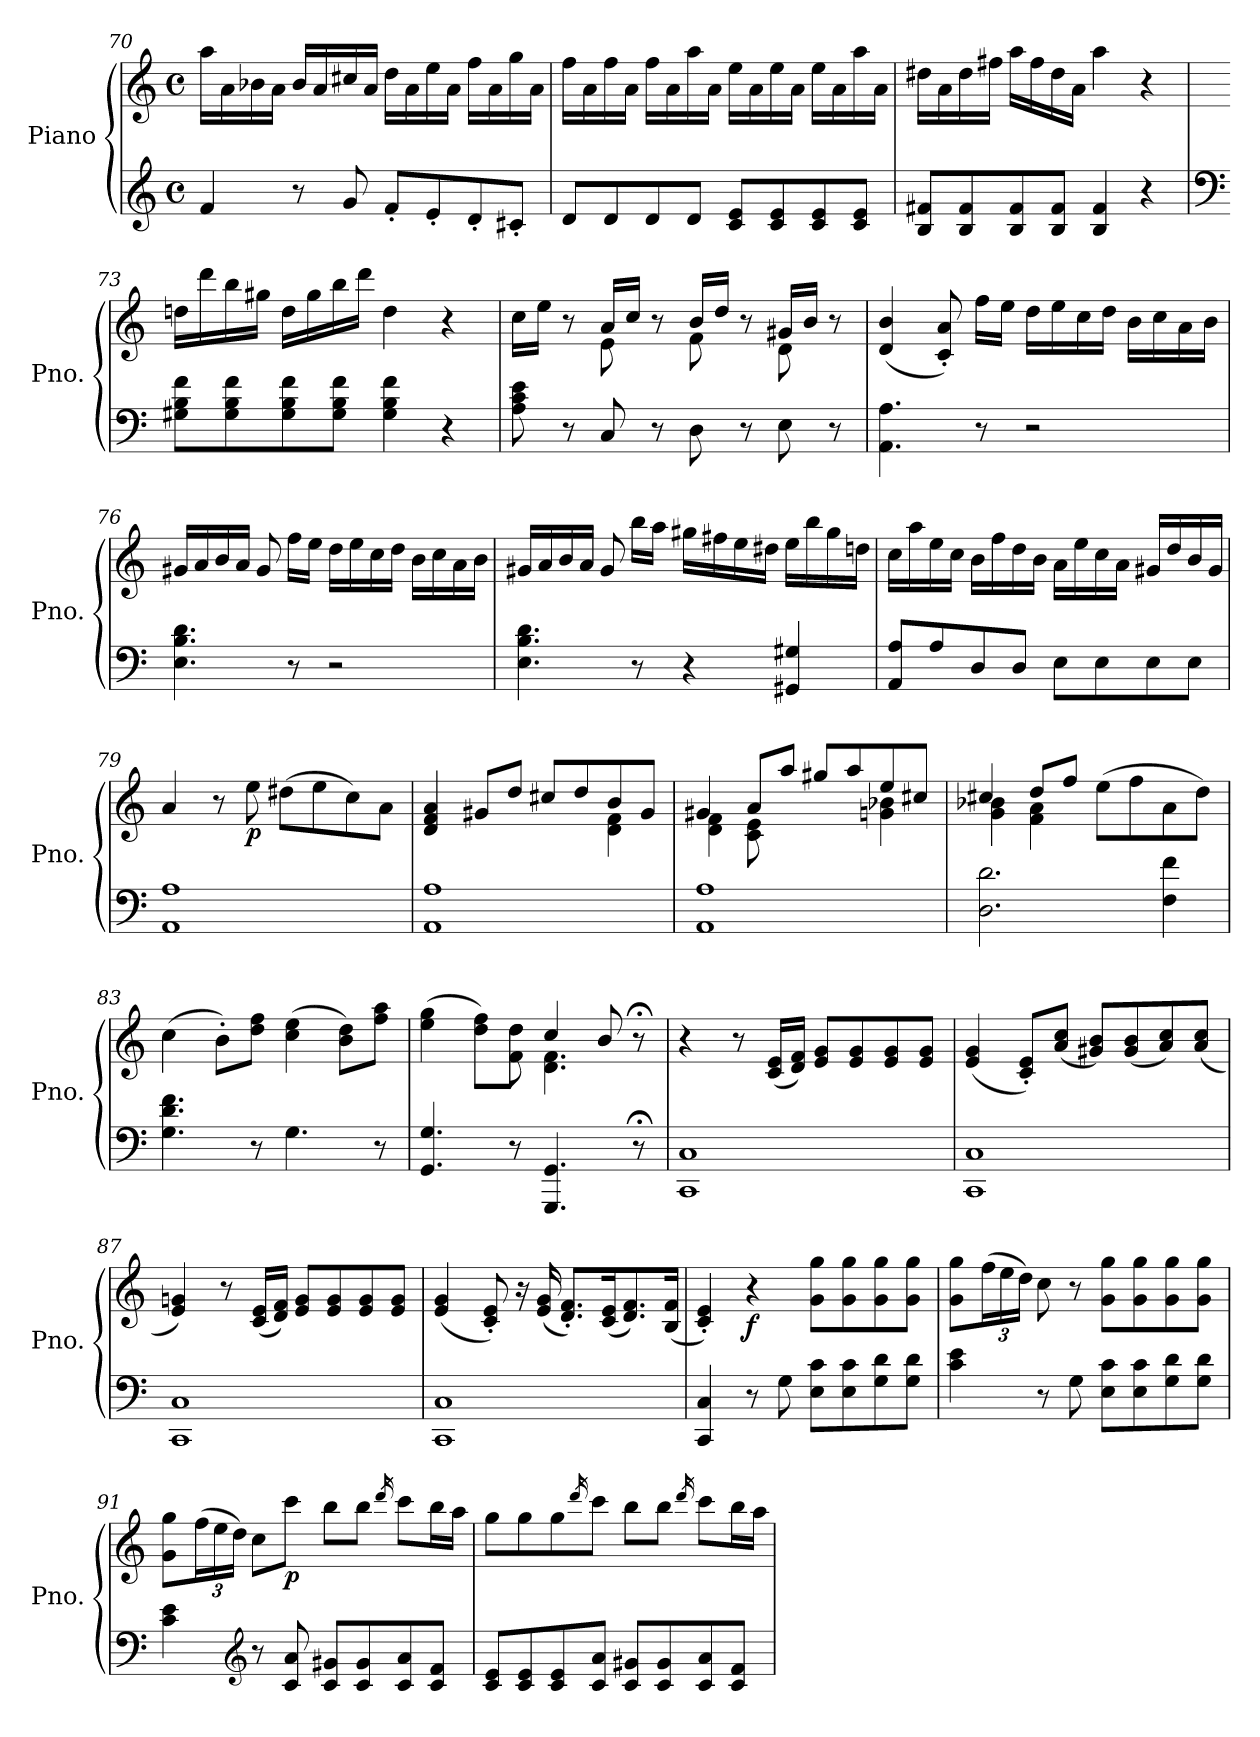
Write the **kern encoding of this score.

**kern	**kern	**dynam
*part1	*part1	*part1
*staff2	*staff1	*staff1/2
*I"Piano	*	*
*I'Pno.	*	*
!!LO:LB:g=z
*clefG2	*clefG2	*
*k[]	*k[]	*
*M4/4	*M4/4	*
*met(c)	*met(c)	*
=70	=70	=70
4f/	16aa\LL	.
.	16a\	.
.	16b-X\	.
.	16a\JJ	.
8r	16b-/LL	.
.	16a/	.
8g/	16cc#X/	.
.	16a/JJ	.
8f'/L	16dd\LL	.
.	16a\	.
8e'/	16ee\	.
.	16a\JJ	.
8d'/	16ff\LL	.
.	16a\	.
8c#X'/J	16gg\	.
.	16a\JJ	.
!!LO:LB:g=z
=71	=71	=71
8d/L	16ff\LL	.
.	16a\	.
8d/	16ff\	.
.	16a\JJ	.
8d/	16ff\LL	.
.	16a\	.
8d/J	16aa\	.
.	16a\JJ	.
8c/ 8e/L	16ee\LL	.
.	16a\	.
8c/ 8e/	16ee\	.
.	16a\JJ	.
8c/ 8e/	16ee\LL	.
.	16a\	.
8c/ 8e/J	16aa\	.
.	16a\JJ	.
=72	=72	=72
8B/ 8f#X/L	16dd#X\LL	.
.	16a\	.
8B/ 8f#/	16dd#\	.
.	16ff#X\JJ	.
8B/ 8f#/	16aa\LL	.
.	16ff#\	.
8B/ 8f#/J	16dd#\	.
.	16a\JJ	.
4B/ 4f#/	4aa\	.
4r	4r	.
=73	=73	=73
*clefF4	*	*
8G#X\ 8B\ 8f\L	16ddn\LL	.
.	16ddd\	.
8G#\ 8B\ 8f\	16bb\	.
.	16gg#X\JJ	.
8G#\ 8B\ 8f\	16dd\LL	.
.	16gg#\	.
8G#\ 8B\ 8f\J	16bb\	.
.	16ddd\JJ	.
4G#\ 4B\ 4f\	4dd\	.
4r	4r	.
!!LO:LB:g=z
=74	=74	=74
*	*^	*
8A\ 8c\ 8e\	16cc\LL	4ryy	.
.	16ee\JJ	.	.
8r	8r	.	.
8C/	16a/LL	8e\	.
.	16cc/JJ	.	.
8r	8r	8ryy	.
8D\	16b/LL	8f\	.
.	16dd/JJ	.	.
8r	8r	8ryy	.
8E\	16g#X/LL	8d\	.
.	16b/JJ	.	.
8r	8r	8ryy	.
*	*v	*v	*
!!LO:LB:g=z
=75	=75	=75
4.AA\ 4.A\	(4d/ 4b/	.
.	8c/' 8a/')	.
8r	16ff\LL	.
.	16ee\JJ	.
2r	16dd\LL	.
.	16ee\	.
.	16cc\	.
.	16dd\JJ	.
.	16b\LL	.
.	16cc\	.
.	16a\	.
.	16b\JJ	.
=76	=76	=76
4.E\ 4.B\ 4.d\	16g#X/LL	.
.	16a/	.
.	16b/	.
.	16a/JJ	.
.	8g#/	.
8r	16ff\LL	.
.	16ee\JJ	.
2r	16dd\LL	.
.	16ee\	.
.	16cc\	.
.	16dd\JJ	.
.	16b\LL	.
.	16cc\	.
.	16a\	.
.	16b\JJ	.
=77	=77	=77
4.E\ 4.B\ 4.d\	16g#X/LL	.
.	16a/	.
.	16b/	.
.	16a/JJ	.
.	8g#/	.
8r	16bb\LL	.
.	16aa\JJ	.
4r	16gg#X\LL	.
.	16ff#X\	.
.	16ee\	.
.	16dd#X\JJ	.
4GG#X/ 4G#X/	16ee\LL	.
.	16bb\	.
.	16gg#\	.
.	16ddn\JJ	.
!!LO:PB:g=z
=78	=78	=78
8AA/ 8A/L	16cc\LL	.
.	16aa\	.
8A/	16ee\	.
.	16cc\JJ	.
8D/	16b\LL	.
.	16ff\	.
8D/J	16dd\	.
.	16b\JJ	.
8E\L	16a\LL	.
.	16ee\	.
8E\	16cc\	.
.	16a\JJ	.
8E\	16g#X/LL	.
.	16dd/	.
8E\J	16b/	.
.	16g#/JJ	.
=79	=79	=79
1AA 1A	4a/	.
.	8r	.
!	!	!LO:DY:b
.	8ee\	p
.	(8dd#X\L	.
.	8ee\	.
.	8cc\)	.
.	8a\J	.
=80	=80	=80
*	*^	*
1AA 1A	4d/ 4f/ 4a/	2ryy	.
.	8g#X/L	.	.
.	8dd/J	.	.
.	8cc#X/L	4ryy	.
.	8dd/	.	.
.	8b/	4d\ 4f\	.
.	8g#/J	.	.
=81	=81	=81	=81
1AA 1A	4g#X/	4d\ 4f\	.
.	8a/L	8c\ 8e\	.
.	8aa/J	8ryy	.
.	8gg#X/L	4ryy	.
.	8aa/	.	.
.	8ee/	4gn\ 4b-X\	.
.	8cc#X/J	.	.
!!LO:LB:g=z	!!
=82	=82	=82	=82
2.D\ 2.d\	4cc#X/	4g\ 4b-X\	.
.	8dd/L	4f\ 4a\	.
.	8ff/J	.	.
.	(8ee\L	2ryy	.
.	8ff\	.	.
4F\ 4f\	8a\	.	.
.	8dd\J)	.	.
*	*v	*v	*
=83	=83	=83
4.G\ 4.d\ 4.f\	(4cc\	.
.	8b'\L)	.
8r	8dd\ 8ff\J	.
4.G\	(4cc\ 4ee\	.
.	8b\ 8dd\L)	.
8r	8ff\ 8aa\J	.
=84	=84	=84
*	*^	*
4.GG/ 4.G/	(4ee\ 4gg\	4ryy	.
.	8dd\ 8ff\L)	8ryy	.
8r	8dd\J	8f\ 8dd\	.
4.GGG/ 4.GG/	4cc/	4.d\ 4.f\	.
.	8b/	.	.
8r;<	8r;<	8ryy	.
*	*v	*v	*
=85	=85	=85
1CC 1C	4r	.
.	8r	.
.	(16c/ 16e/LL	.
.	16d/ 16f/JJ)	.
.	8e/ 8g/L	.
.	8e/ 8g/	.
.	8e/ 8g/	.
.	8e/ 8g/J	.
=86	=86	=86
1CC 1C	(4e/ 4g/	.
.	8c/' 8e/'L)	.
.	(8a/ 8cc/J	.
.	8g#X/ 8b/L)	.
.	(8g#/ 8b/	.
.	8a/ 8cc/)	.
.	(8a/ 8cc/J	.
!!LO:LB:g=z
=87	=87	=87
1CC 1C	4e/ 4gn/)	.
.	8r	.
.	(16c/ 16e/LL	.
.	16d/ 16f/JJ)	.
.	8e/ 8g/L	.
.	8e/ 8g/	.
.	8e/ 8g/	.
.	8e/ 8g/J	.
=88	=88	=88
1CC 1C	(4e/ 4g/	.
.	8c/' 8e/')	.
.	16r	.
.	(16e/ 16g/	.
.	8.d/' 8.f/'L)	.
.	(16c/ 16e/K	.
.	8.d/ 8.f/)	.
.	(16B/ 16f/Jk	.
=89	=89	=89
4CC/ 4C/	4c/' 4e/')	.
!	!	!LO:DY:b
8r	4r	f
8G\	.	.
8E\ 8c\L	8g\ 8gg\L	.
8E\ 8c\	8g\ 8gg\	.
8G\ 8d\	8g\ 8gg\	.
8G\ 8d\J	8g\ 8gg\J	.
=90	=90	=90
4c\ 4e\	8g\ 8gg\L	.
*	*Xbrackettup	*
.	(24ff\L	.
.	24ee\	.
.	24dd\JJ)	.
8r	8cc\	.
8G\	8r	.
8E\ 8c\L	8g\ 8gg\L	.
8E\ 8c\	8g\ 8gg\	.
8G\ 8d\	8g\ 8gg\	.
8G\ 8d\J	8g\ 8gg\J	.
!!LO:LB:g=z
=91	=91	=91
4c\ 4e\	8g\ 8gg\L	.
.	(24ff\L	.
.	24ee\	.
.	24dd\JJ)	.
*clefG2	*	*
8r	8cc\L	.
!	!	!LO:DY:b
8c/ 8a/	8ccc\J	p
8c/ 8g#X/L	8bb\L	.
8c/ 8g#/	8bb\J	.
.	16qddd/	.
8c/ 8a/	8ccc\L	.
8c/ 8f/J	16bb\L	.
.	16aa\JJ	.
=92	=92	=92
8c/ 8e/L	8gg\L	.
8c/ 8e/	8gg\	.
8c/ 8e/	8gg\	.
.	16qddd/	.
8c/ 8a/J	8ccc\J	.
8c/ 8g#X/L	8bb\L	.
8c/ 8g#/	8bb\J	.
.	16qddd/	.
8c/ 8a/	8ccc\L	.
8c/ 8f/J	16bb\L	.
.	16aa\JJ	.
=	=	=
*-	*-	*-
